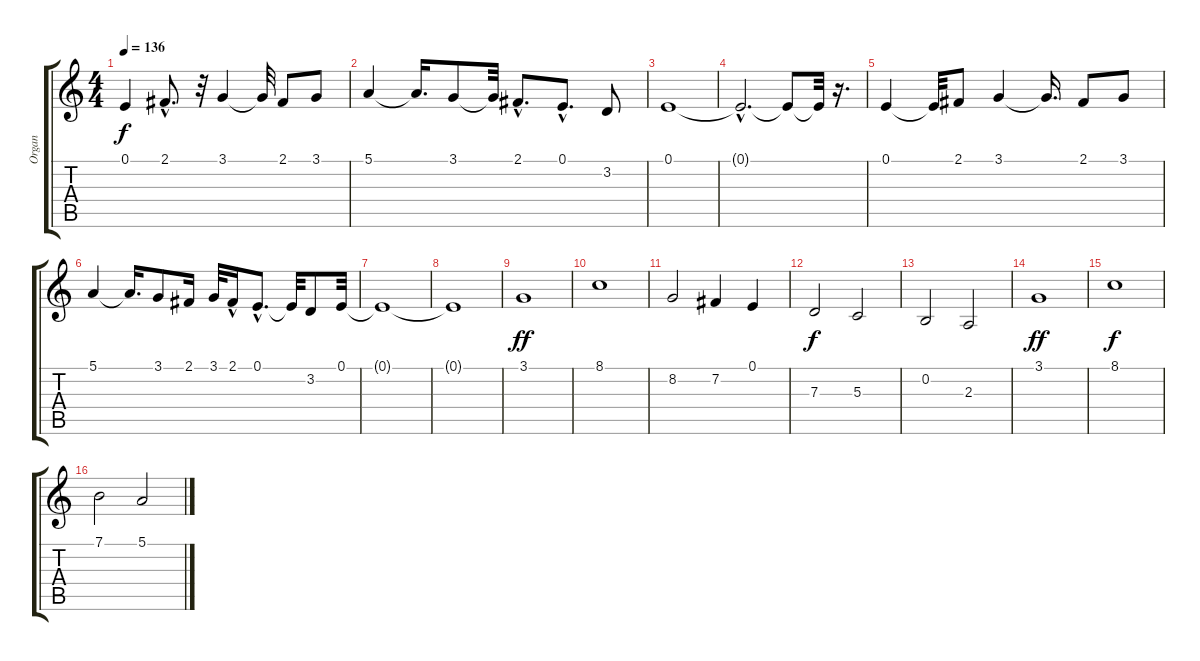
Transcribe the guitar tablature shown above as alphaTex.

\track ("Organ" "Organ") {instrument stringensemble2}
\staff {score tabs}
\tuning (E4 B3 G3 D3 A2 E2) {hide}
\ts (4 4)
\tempo 136
\clef g2
\ks c
0.1.4{dy f} 2.1{hac}.8{d} r.32 3.1.4 3.1{t}.32 2.1.8 3.1.8 |
5.1.4 5.1{t}.16{d} 3.1.8 3.1{t}.32 2.1{hac}.8{d} 0.1{hac}.8{d} 3.2.8 |
0.1.1 |
0.1{hac t}.2{d} 0.1{t}.8 0.1{t}.32 r.16{d} |
0.1.4 0.1{t}.32 2.1.8 3.1.4 3.1{t}.16{d} 2.1.8 3.1.8 |
5.1.4 5.1{t}.16{d} 3.1.8 2.1.16 3.1.32 2.1{hac}.16 0.1{hac}.8{d} 0.1{t}.32 3.2.8 0.1.32 |
0.1{t}.1 |
0.1{t}.1 |
3.1.1{dy ff} |
8.1.1 |
8.2.2 7.2.4 0.1.4 |
7.3.2{dy f} 5.3.2 |
0.2.2 2.3.2 |
3.1.1{dy ff} |
8.1.1{dy f} |
7.1.2 5.1.2
